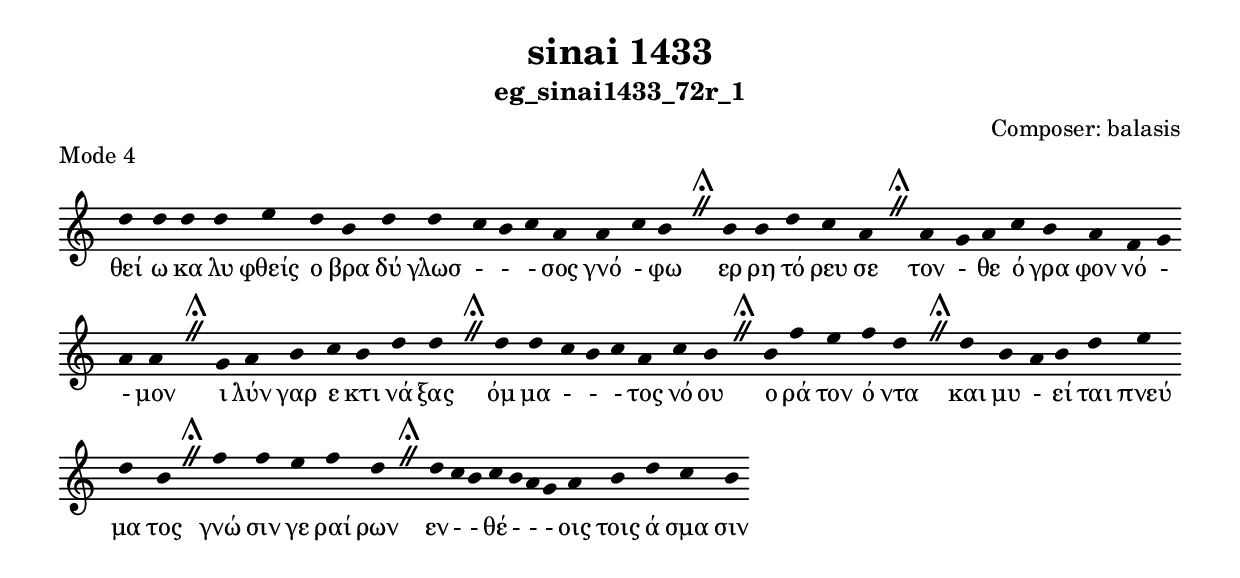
\include "gregorian.ly"

	\header {
 	  title = "sinai 1433"
	  subtitle = "eg_sinai1433_72r_1"
	  composer = "Composer: balasis"
	  piece = "Mode 4"
	}

	chant = {
	  d''4 d''4 d''4 d''4 e''4 d''4 b'4 d''4 d''4 c''4 b'4 c''4 a'4 a'4 c''4 b'4 \divisioMaior
 b'4 b'4 d''4 c''4 a'4 \divisioMaior
 a'4 g'4 a'4 c''4 b'4 a'4 f'4 g'4 a'4 a'4 \divisioMaior
 g'4 a'4 b'4 c''4 b'4 d''4 d''4 \divisioMaior
 d''4 d''4 c''4 b'4 c''4 a'4 c''4 b'4 \divisioMaior
 b'4 f''4 e''4 f''4 d''4 \divisioMaior
 d''4 b'4 a'4 b'4 d''4 e''4 d''4 b'4 \divisioMaior
 f''4 f''4 e''4 f''4 d''4 \divisioMaior
 d''4 c''4 b'4 c''4 b'4 a'4 g'4 a'4 b'4 d''4 c''4 b'4\finalis
	}

	verba = \lyricmode {θεί ω κα λυ φθείς ο βρα δύ γλωσ -  -  - σος γνό - φω 
ερ ρη τό ρευ σε 
τον - θε ό γρα φον νό -  - μον 
ι λύν γαρ ε κτι νά ξας 
όμ μα -  -  - τος νό ου 
ο ρά τον ό ντα 
και μυ - εί ται πνεύ μα τος 
γνώ σιν γε ραί ρων 
εν -  - θέ -  -  - οις τοις ά σμα σιν 
	}


	\score {
	  \new Staff <<
	  \new Voice = "melody" \chant
	  \new Lyrics = "one" \lyricsto melody \verba
	  >>
	  \layout {
	    \context {
	      \Staff
	      \remove "Time_signature_engraver"
	      \remove "Bar_engraver"
	    }
	    \context {
	      \Voice
	      \remove "Stem_engraver"
	    }
	  }
	}